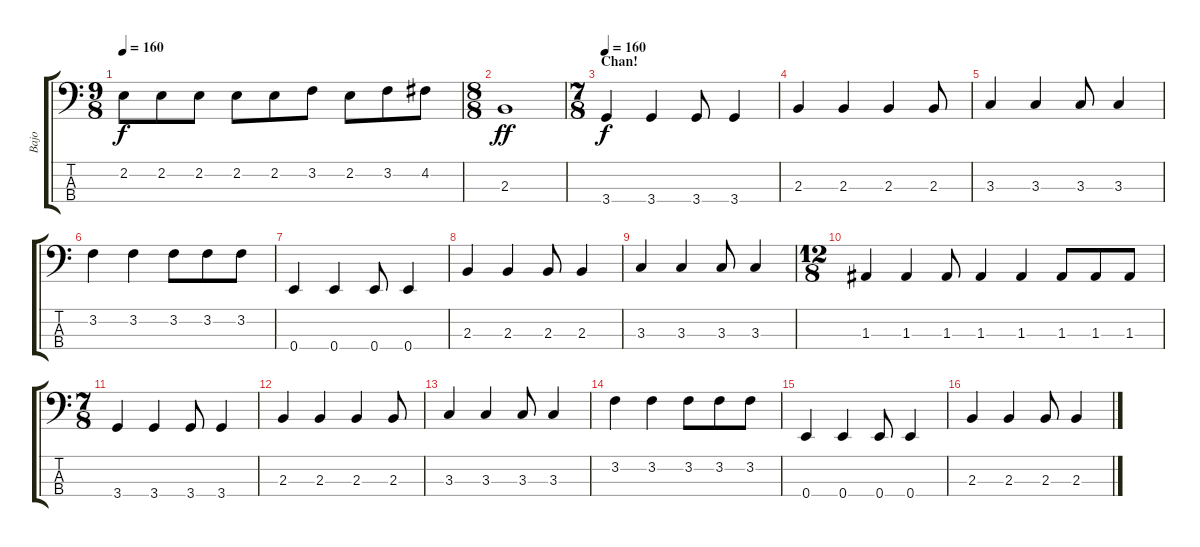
\track ("Bajo" "Bajo") {instrument electricbassfinger}
\staff {score tabs}
\tuning (G2 D2 A1 E1) {hide}
\ts (9 8)
\tempo 160
\clef f4
\ks c
2.2.8{dy f} 2.2.8 2.2.8 2.2.8 2.2.8 3.2.8 2.2.8 3.2.8 4.2.8 |
\ts (8 8)
2.3.1{dy ff} |
\ts (7 8)
\section ("" "Chan!")
\tempo 160
3.4.4{dy f} 3.4.4 3.4.8 3.4.4 |
2.3.4 2.3.4 2.3.4 2.3.8 |
3.3.4 3.3.4 3.3.8 3.3.4 |
3.2.4 3.2.4 3.2.8 3.2.8 3.2.8 |
0.4.4 0.4.4 0.4.8 0.4.4 |
2.3.4 2.3.4 2.3.8 2.3.4 |
3.3.4 3.3.4 3.3.8 3.3.4 |
\ts (12 8)
1.3.4 1.3.4 1.3.8 1.3.4 1.3.4 1.3.8 1.3.8 1.3.8 |
\ts (7 8)
3.4.4 3.4.4 3.4.8 3.4.4 |
2.3.4 2.3.4 2.3.4 2.3.8 |
3.3.4 3.3.4 3.3.8 3.3.4 |
3.2.4 3.2.4 3.2.8 3.2.8 3.2.8 |
0.4.4 0.4.4 0.4.8 0.4.4 |
2.3.4 2.3.4 2.3.8 2.3.4
